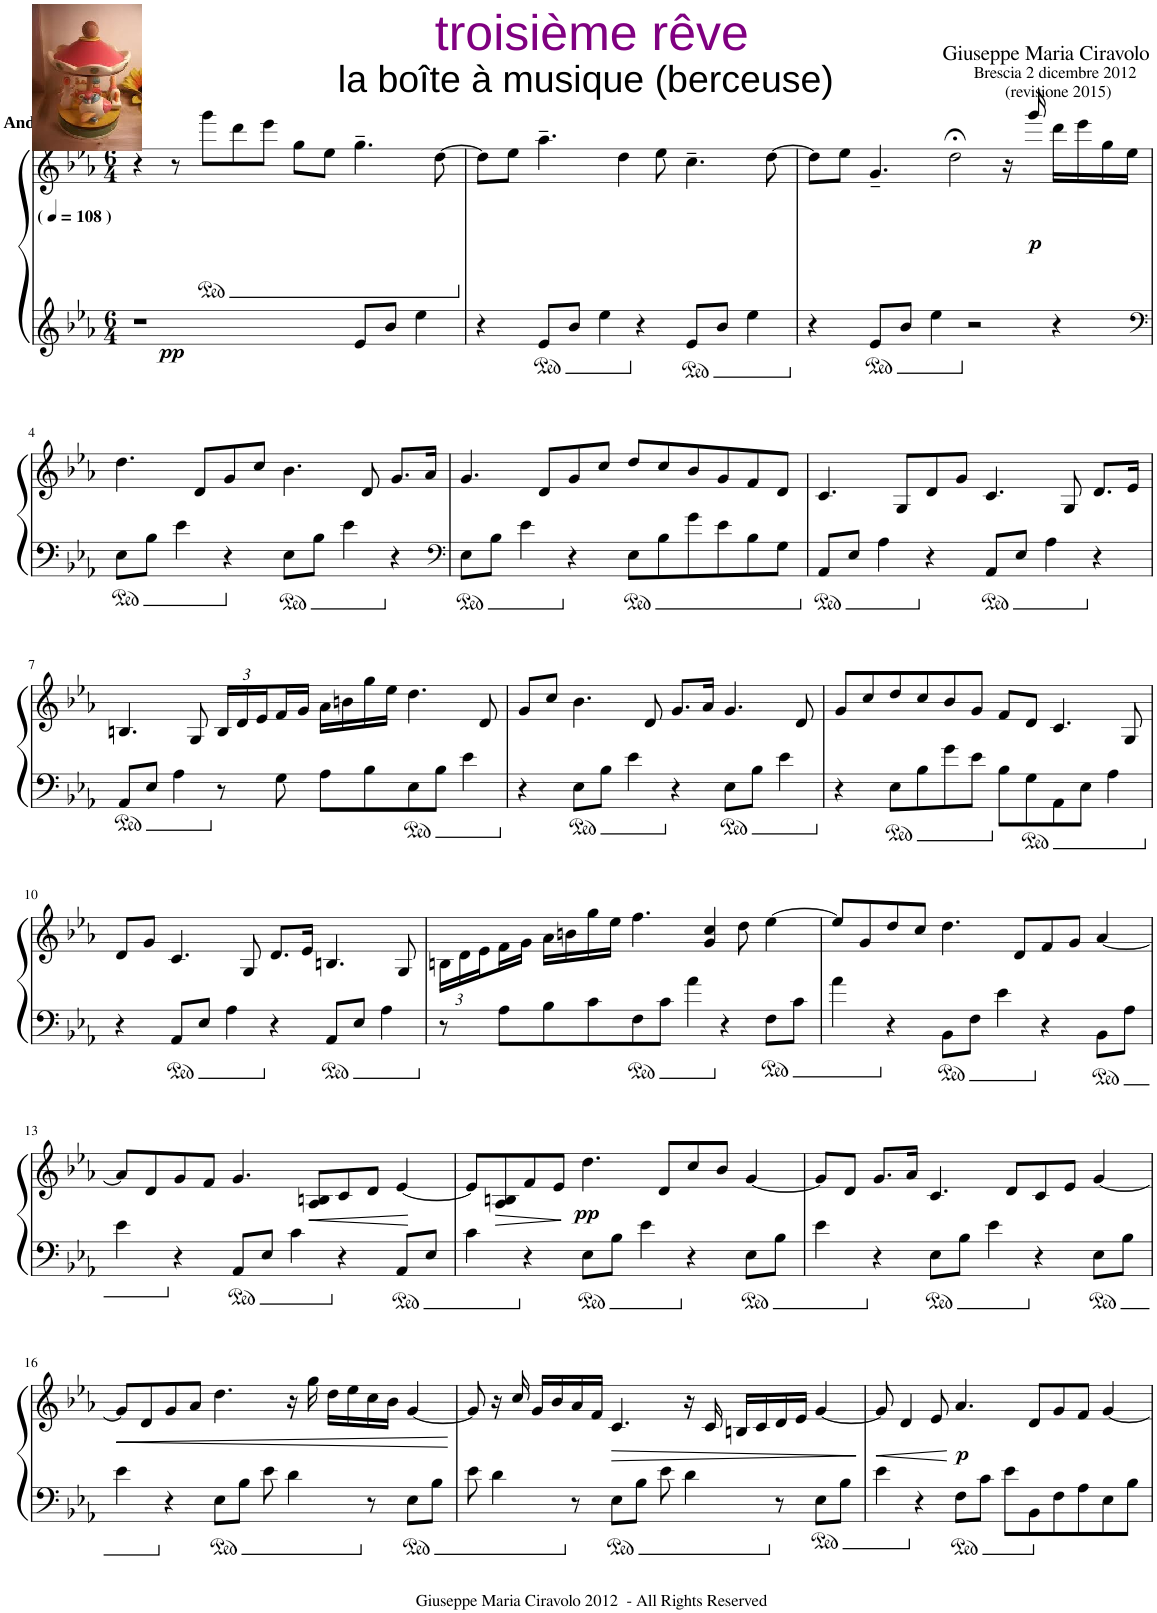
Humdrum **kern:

**kern	**kern	**dynam
*part1	*part1	*part1
*staff2	*staff1	*staff1/2
*I"Piano	*	*
*I'Pno	*	*
*clefG2	*clefG2	*
*k[b-e-a-]	*k[b-e-a-]	*
*M6/4	*M6/4	*
*MM108	*MM108	*
=1	=1	=1
!	!LO:TX:a:B:t=Andantino delicato	!
!	!LO:TX:b:B:t=(	!
!	!LO:TX:b:B:t=)	!
!	!	!LO:DY:b=2
1r	4r	pp
.	8r	.
*	*ped	*
.	8ggg\L	.
.	8ddd\	.
.	8eee-\J	.
.	8gg\L	.
.	8ee-\J	.
8e-/L	4.gg~\	.
8b-/J	.	.
4ee-\	.	.
.	[8dd\	.
=2	=2	=2
*	*Xped	*
4r	8dd\L]	.
.	8ee-\J	.
8e-/L	4.aa-~\	.
8b-/J	.	.
4ee-\	.	.
.	4dd\	.
4r	.	.
.	8ee-\	.
8e-/L	4.cc~\	.
8b-/J	.	.
4ee-\	.	.
.	[8dd\	.
=3	=3	=3
4r	8dd\L]	.
.	8ee-\J	.
8e-/L	4.g~/	.
8b-/J	.	.
4ee-\	.	.
.	2dd;<\	.
2r	.	.
.	16r	.
!	!	!LO:DY:b
.	16ggg/	p
4r	16ddd\LL	.
.	16eee-\	.
.	16gg\	.
.	16ee-\JJ	.
!!LO:LB:g=z
=4	=4	=4
*clefF4	*	*
8E-\L	4.dd\	.
8B-\J	.	.
4e-\	.	.
.	8d/L	.
4r	8g/	.
.	8cc/J	.
8E-\L	4.b-\	.
8B-\J	.	.
4e-\	.	.
.	8d/	.
4r	8.g/L	.
.	16a-/Jk	.
=5	=5	=5
*clefF4	*	*
8E-\L	4.g/	.
8B-\J	.	.
4e-\	.	.
.	8d/L	.
4r	8g/	.
.	8cc/J	.
8E-\L	8dd/L	.
8B-\	8cc/	.
8g\	8b-/	.
8e-\	8g/	.
8B-\	8f/	.
8G\J	8d/J	.
=6	=6	=6
8AA-/L	4.c/	.
8E-/J	.	.
4A-\	.	.
.	8G/L	.
4r	8d/	.
.	8g/J	.
8AA-/L	4.c/	.
8E-/J	.	.
4A-\	.	.
.	8G/	.
4r	8.d/L	.
.	16e-/Jk	.
!!LO:LB:g=z
=7	=7	=7
8AA-/L	4.Bn/	.
8E-/J	.	.
4A-\	.	.
.	8G/	.
*	*Xbrackettup	*
8r	24B/LL	.
.	24d/	.
.	24e-/	.
8G\	16f/	.
.	16g/JJ	.
8A-\L	16a-\LL	.
.	16bn\	.
8B-\	16gg\	.
.	16ee-\JJ	.
8E-\	4.dd\	.
8B-\J	.	.
4e-\	.	.
.	8d/	.
=8	=8	=8
4r	8g/L	.
.	8cc/J	.
8E-\L	4.b-\	.
8B-\J	.	.
4e-\	.	.
.	8d/	.
4r	8.g/L	.
.	16a-/Jk	.
8E-\L	4.g/	.
8B-\J	.	.
4e-\	.	.
.	8d/	.
=9	=9	=9
4r	8g/L	.
.	8cc/	.
8E-\L	8dd/	.
8B-\	8cc/	.
8g\	8b-/	.
8e-\J	8g/J	.
8B-\L	8f/L	.
8G\	8d/J	.
8AA-\	4.c/	.
8E-\J	.	.
4A-\	.	.
.	8G/	.
!!LO:LB:g=z
=10	=10	=10
4r	8d/L	.
.	8g/J	.
8AA-/L	4.c/	.
8E-/J	.	.
4A-\	.	.
.	8G/	.
4r	8.d/L	.
.	16e-/Jk	.
8AA-/L	4.Bn/	.
8E-/J	.	.
4A-\	.	.
.	8G/	.
=11	=11	=11
8r	24Bn\LL	.
.	24d\	.
.	24e-\	.
8A-\L	16f\	.
.	16g\JJ	.
8B-\	16a-\LL	.
.	16bn\	.
8c\	16gg\	.
.	16ee-\JJ	.
8F\	4.ff\	.
8c\J	.	.
4a-\	.	.
.	4g/ 4cc/	.
4r	.	.
.	8dd\	.
8F\L	[4ee-\	.
8c\J	.	.
=12	=12	=12
4a-\	8ee-/L]	.
.	8g/	.
4r	8dd/	.
.	8cc/J	.
8BB-\L	4.dd\	.
8F\J	.	.
4e-\	.	.
.	8d/L	.
4r	8f/	.
.	8g/J	.
8BB-\L	[4a-/	.
8A-\J	.	.
!!LO:LB:g=z
=13	=13	=13
4e-\	8a-/L]	.
.	8d/	.
4r	8g/	.
.	8f/J	.
8AA-/L	4.g/	.
8E-/J	.	.
4c\	.	.
!	!	!LO:HP:b
.	8A-/ 8Bn/L	<
4r	8c/	.
.	8d/J	.
8AA-/L	[4e-/	[
8E-/J	.	.
=14	=14	=14
4c\	8e-/L]	.
!	!	!LO:HP:b
.	8A-/ 8Bn/	>
4r	8f/	.
.	8e-/J	]
!	!	!LO:DY:b
8E-\L	4.dd\	pp
8B-\J	.	.
4e-\	.	.
.	8d/L	.
4r	8cc/	.
.	8b-/J	.
8E-\L	[4g/	.
8B-\J	.	.
=15	=15	=15
4e-\	8g/L]	.
.	8d/J	.
4r	8.g/L	.
.	16a-/Jk	.
8E-\L	4.c/	.
8B-\J	.	.
4e-\	.	.
.	8d/L	.
4r	8c/	.
.	8e-/J	.
8E-\L	[4g/	.
8B-\J	.	.
!!LO:LB:g=z
=16	=16	=16
!	!	!LO:HP:b
4e-\	8g/L]	<
.	8d/	.
4r	8g/	.
.	8a-/J	.
8E-\L	4.dd\	.
8B-\J	.	.
8e-\	.	.
4d\	16r	.
.	16gg\	.
.	16dd\LL	.
.	16ee-\	.
8r	16cc\	.
.	16b-\JJ	.
8E-\L	[4g/	.
8B-\J	.	.
.	.	[
=17	=17	=17
8e-\	8g/]	.
4d\	16r	.
.	16cc/	.
.	16g/LL	.
.	16b-/	.
8r	16a-/	.
.	16f/JJ	.
!	!	!LO:HP:b
8E-\L	4.c/	>
8B-\J	.	.
8e-\	.	.
4d\	16r	.
.	16c/	.
.	16Bn/LL	.
.	16c/	.
8r	16d/	.
.	16e-/JJ	.
8E-\L	[4g/	.
8B-\J	.	.
.	.	]
=18	=18	=18
!	!	!LO:HP:b
4e-\	8g/]	<
.	4d/	.
4r	.	.
.	8e-/	.
!	!	!LO:DY:n=1:b
8F\L	4.a-/	[ p
8c\J	.	.
8e-\L	.	.
8BB-\	8d/L	.
8F\	8g/	.
8A-\	8f/J	.
8E-\	[4g/	.
8B-\J	.	.
=	=	=
*-	*-	*-
